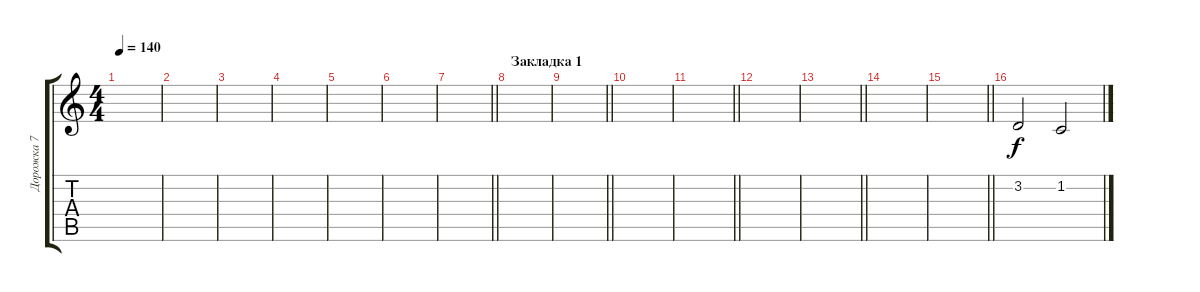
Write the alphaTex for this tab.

\track ("Дорожка 7" "Дорожка 7") {instrument rockorgan}
\staff {score tabs}
\tuning (E4 B3 G3 D3 A2 E2) {hide}
\ts (4 4)
\tempo 140
\clef g2
\ks c
|
|
|
|
|
|
\barLineRight lightlight
|
\section ("" "Закладка 1")
|
\barLineRight lightlight
|
|
\barLineRight lightlight
|
|
\barLineRight lightlight
|
|
\barLineRight lightlight
|
3.2.2 1.2.2
